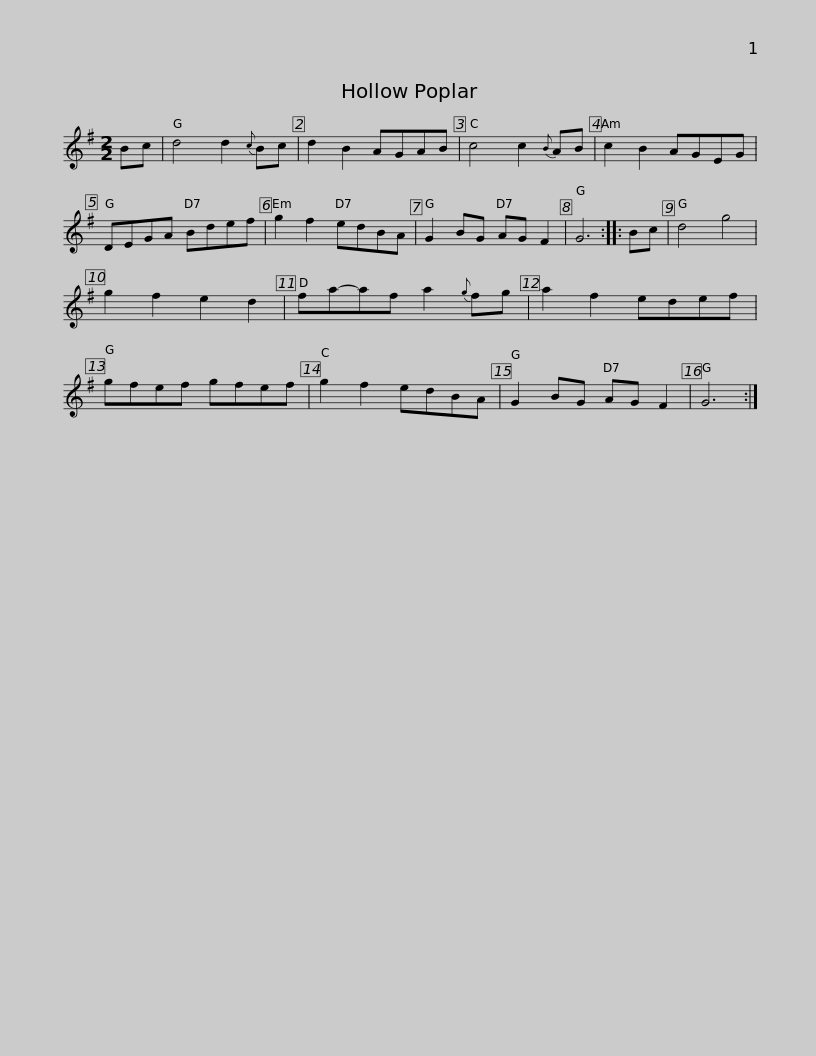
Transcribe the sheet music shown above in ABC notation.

X:1
L:1/8
M:2/2
I:linebreak $
K:G
V:1 treble
V:1
 Bc | d4 d2{c} Bc | d2 B2 AGAB | c4 c2{B} AB | c2 B2 AGEG | %5
 DEGA Bdef | g2 f2 edBA |$ G2 BG AG F2 | G6 :: Bc | %10
 d4 g4 | g2 f2 e2 d2 | fa-af a2{g} fg | a2 f2 edef | gfef gfef |$ %15
 g2 f2 edBA | G2 BG AG F2 | G6 :| %18
